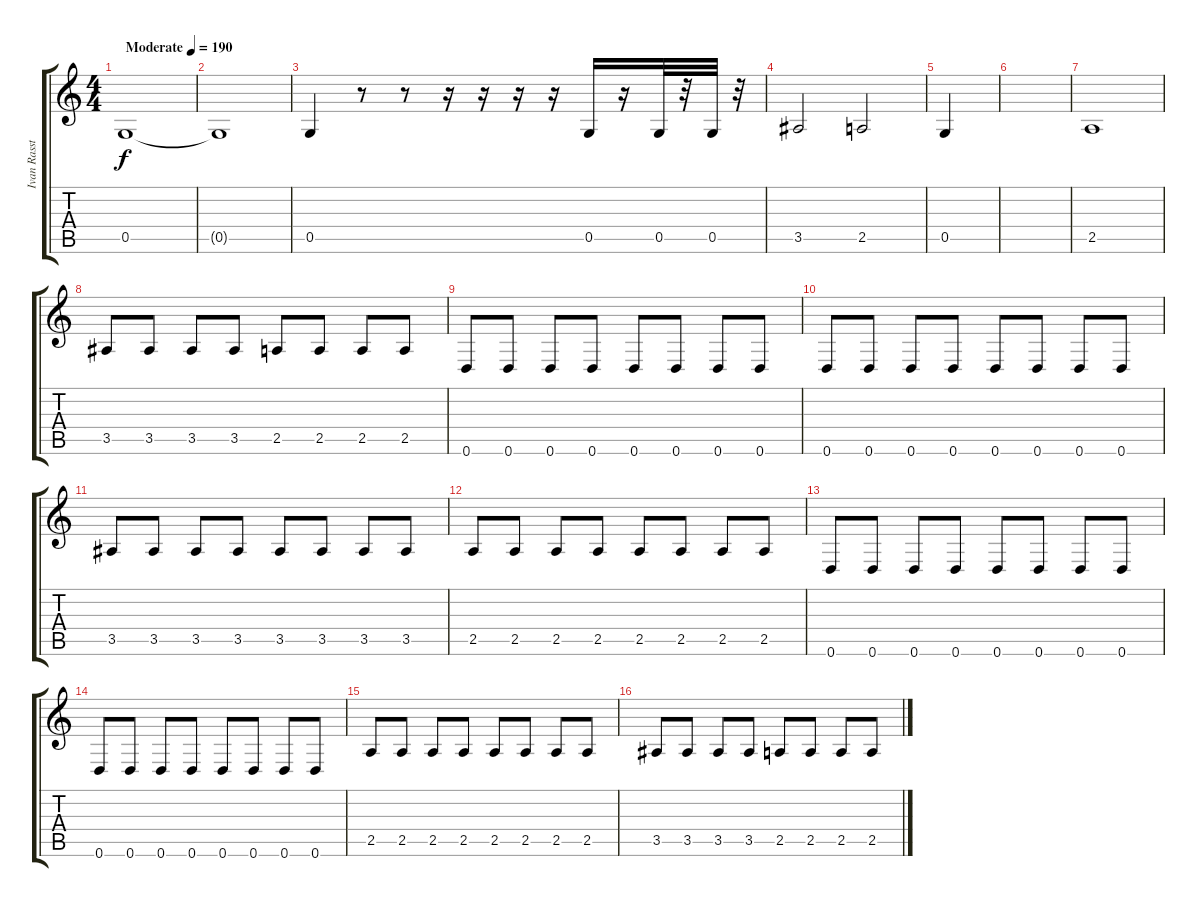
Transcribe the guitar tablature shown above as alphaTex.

\track ("Ivan Rasstrigin" "Ivan Rasst") {instrument electricbassfinger}
\staff {score tabs}
\tuning (D4 A3 F3 C3 G2 D2) {hide}
\ts (4 4)
\tempo (190 "Moderate")
\clef g2
\ks c
0.5.1{dy f instrument electricbassfinger} |
0.5{t}.1 |
0.5.4 r.8 r.8 r.16 r.16 r.16 r.16 0.5.16 r.16 0.5.32 r.32 0.5.32 r.32 |
3.5.2 2.5.2 |
0.5.4 |
|
2.5.1 |
3.5.8 3.5.8 3.5.8 3.5.8 2.5.8 2.5.8 2.5.8 2.5.8 |
0.6.8 0.6.8 0.6.8 0.6.8 0.6.8 0.6.8 0.6.8 0.6.8 |
0.6.8 0.6.8 0.6.8 0.6.8 0.6.8 0.6.8 0.6.8 0.6.8 |
3.5.8 3.5.8 3.5.8 3.5.8 3.5.8 3.5.8 3.5.8 3.5.8 |
2.5.8 2.5.8 2.5.8 2.5.8 2.5.8 2.5.8 2.5.8 2.5.8 |
0.6.8 0.6.8 0.6.8 0.6.8 0.6.8 0.6.8 0.6.8 0.6.8 |
0.6.8 0.6.8 0.6.8 0.6.8 0.6.8 0.6.8 0.6.8 0.6.8 |
2.5.8 2.5.8 2.5.8 2.5.8 2.5.8 2.5.8 2.5.8 2.5.8 |
3.5.8 3.5.8 3.5.8 3.5.8 2.5.8 2.5.8 2.5.8 2.5.8
